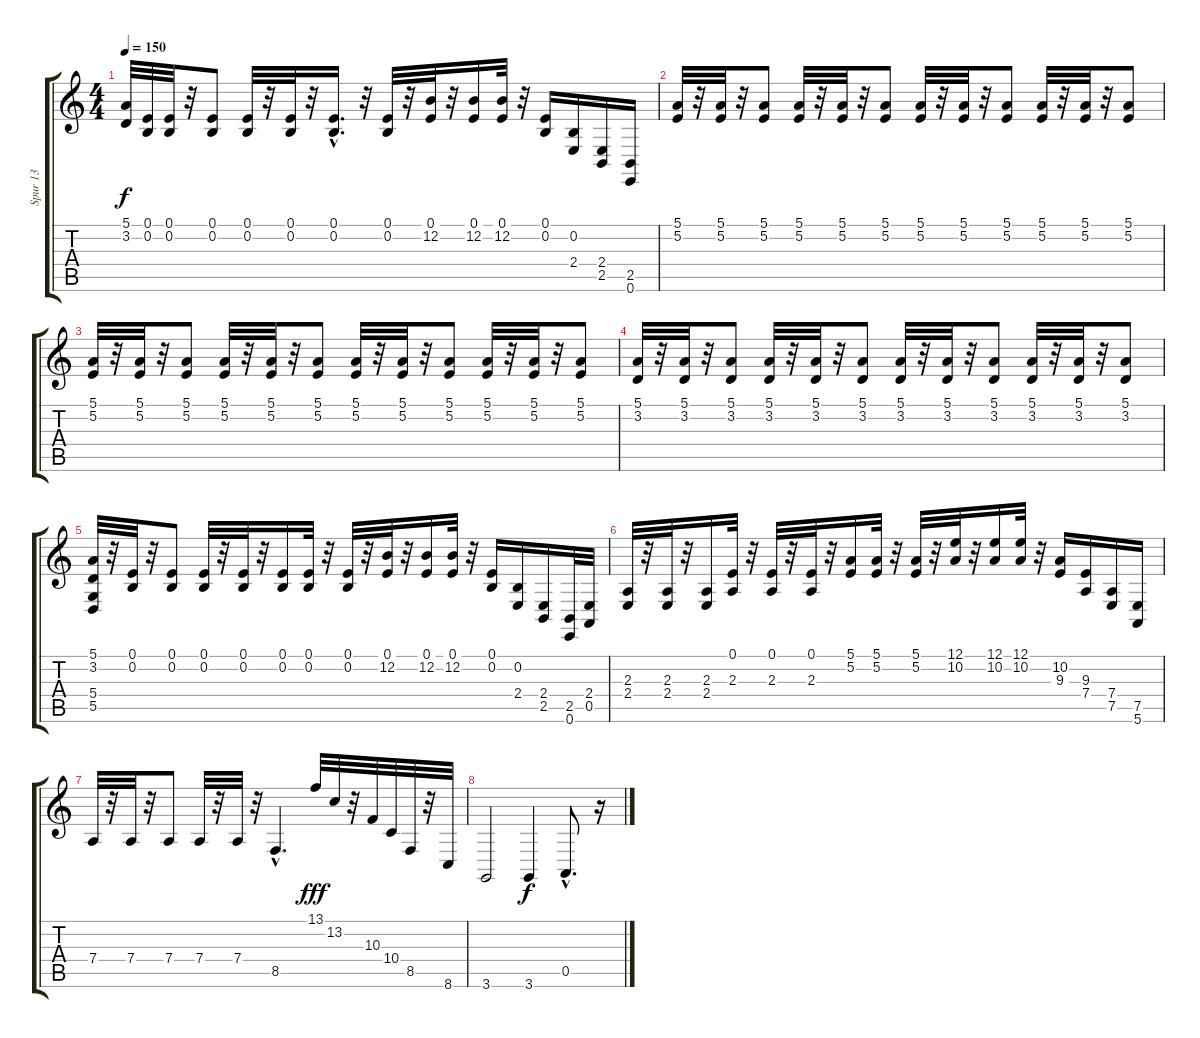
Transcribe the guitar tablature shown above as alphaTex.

\track ("Spur 13" "Spur 13") {instrument lead2sawtooth}
\staff {score tabs}
\tuning (E4 B3 G3 D3 A2 E2) {hide}
\ts (4 4)
\tempo 150
\clef g2
\ks c
(5.1 3.2).32{dy f} (0.1 0.2).32 (0.1 0.2).32 r.32 (0.1 0.2).8 (0.1 0.2).32 r.32 (0.1 0.2).32 r.32 (0.1{hac} 0.2{hac}).16{d} r.32 (0.1 0.2).32 r.32 (0.1 12.2).32 r.32 (0.1 12.2).16 (0.1 12.2).32 r.32 (0.1 0.2).16 (0.2 2.4).16 (2.4 2.5).16 (2.5 0.6).16 |
(5.1 5.2).32 r.32 (5.1 5.2).32 r.32 (5.1 5.2).8 (5.1 5.2).32 r.32 (5.1 5.2).32 r.32 (5.1 5.2).8 (5.1 5.2).32 r.32 (5.1 5.2).32 r.32 (5.1 5.2).8 (5.1 5.2).32 r.32 (5.1 5.2).32 r.32 (5.1 5.2).8 |
(5.1 5.2).32 r.32 (5.1 5.2).32 r.32 (5.1 5.2).8 (5.1 5.2).32 r.32 (5.1 5.2).32 r.32 (5.1 5.2).8 (5.1 5.2).32 r.32 (5.1 5.2).32 r.32 (5.1 5.2).8 (5.1 5.2).32 r.32 (5.1 5.2).32 r.32 (5.1 5.2).8 |
(5.1 3.2).32 r.32 (5.1 3.2).32 r.32 (5.1 3.2).8 (5.1 3.2).32 r.32 (5.1 3.2).32 r.32 (5.1 3.2).8 (5.1 3.2).32 r.32 (5.1 3.2).32 r.32 (5.1 3.2).8 (5.1 3.2).32 r.32 (5.1 3.2).32 r.32 (5.1 3.2).8 |
(5.1 3.2 5.4 5.5).32 r.32 (0.1 0.2).32 r.32 (0.1 0.2).8 (0.1 0.2).32 r.32 (0.1 0.2).32 r.32 (0.1 0.2).16 (0.1 0.2).32 r.32 (0.1 0.2).32 r.32 (0.1 12.2).32 r.32 (0.1 12.2).16 (0.1 12.2).32 r.32 (0.1 0.2).16 (0.2 2.4).16 (2.4 2.5).16 (2.5 0.6).32 (2.4 0.5).32 |
(2.3 2.4).32 r.32 (2.3 2.4).32 r.32 (2.3 2.4).16 (0.1 2.3).32 r.32 (0.1 2.3).32 r.32 (0.1 2.3).32 r.32 (5.1 5.2).16 (5.1 5.2).32 r.32 (5.1 5.2).32 r.32 (12.1 10.2).32 r.32 (12.1 10.2).16 (12.1 10.2).32 r.32 (10.2 9.3).16 (9.3 7.4).16 (7.4 7.5).16 (7.5 5.6).16 |
7.4.32 r.32 7.4.32 r.32 7.4.8 7.4.32 r.32 7.4.32 r.32 8.5{hac}.4{d} 13.1.32{dy fff} 13.2.32 r.32 10.3.32 10.4.32 8.5.32 r.32 8.6.32 |
3.6.2 3.6.4{dy f} 0.5{hac}.8{d} r.16
